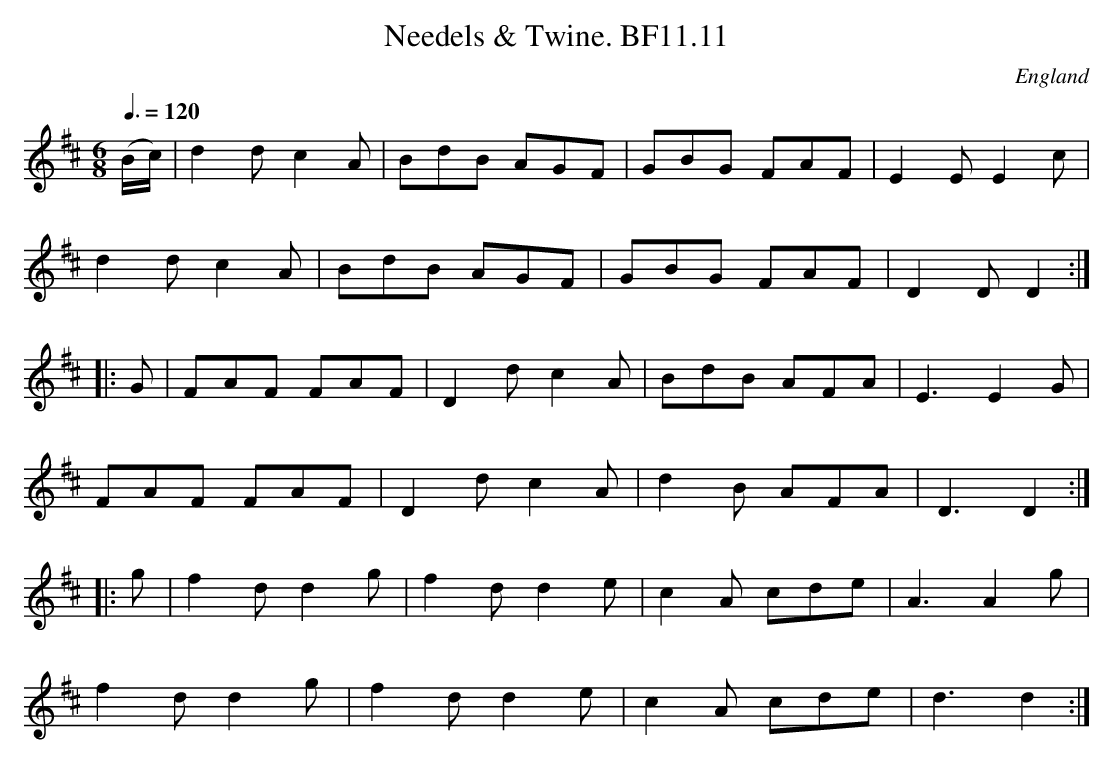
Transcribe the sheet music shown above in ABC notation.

X:1
T:Needels & Twine. BF11.11
M:6/8
Q:3/8=120
O:England
notC:Hand of James Lishman
K:D major
(B/c/)|d2dc2A|BdB AGF|GBG FAF|E2EE2c|!
d2dc2A|BdB AGF|GBG FAF|D2DD2:|!
|:G|FAF FAF|D2dc2A|BdB AFA|E3E2G|!
FAF FAF|D2dc2A|d2B AFA|D3D2:|!
|:g|f2dd2g|f2dd2e|c2A cde|A3A2g|!
f2dd2g|f2dd2e|c2A cde|d3d2:|
